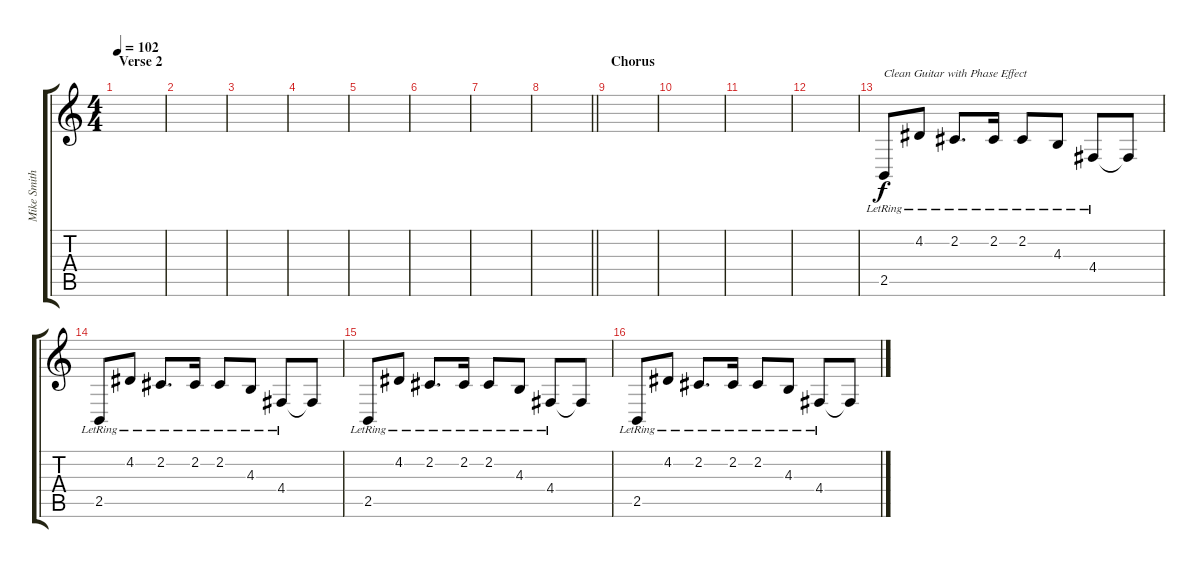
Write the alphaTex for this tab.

\track ("Mike Smith (Feedback)" "Mike Smith") {instrument fx1rain}
\staff {score tabs}
\tuning (E4 B3 G3 D3 A2 E2) {hide}
\ts (4 4)
\section ("" "Verse 2")
\tempo 102
\clef g2
\ks c
|
|
|
|
|
|
|
\barLineRight lightlight
|
\section ("" "Chorus")
|
|
|
|
2.5{lr}.8{txt "Clean Guitar with Phase Effect"} 4.2{lr}.8 2.2{lr}.8{d} 2.2{lr}.16 2.2{lr}.8 4.3{lr}.8 4.4{lr}.8 4.4{t}.8 |
2.5{lr}.8 4.2{lr}.8 2.2{lr}.8{d} 2.2{lr}.16 2.2{lr}.8 4.3{lr}.8 4.4{lr}.8 4.4{t}.8 |
2.5{lr}.8 4.2{lr}.8 2.2{lr}.8{d} 2.2{lr}.16 2.2{lr}.8 4.3{lr}.8 4.4{lr}.8 4.4{t}.8 |
2.5{lr}.8 4.2{lr}.8 2.2{lr}.8{d} 2.2{lr}.16 2.2{lr}.8 4.3{lr}.8 4.4{lr}.8 4.4{t}.8
